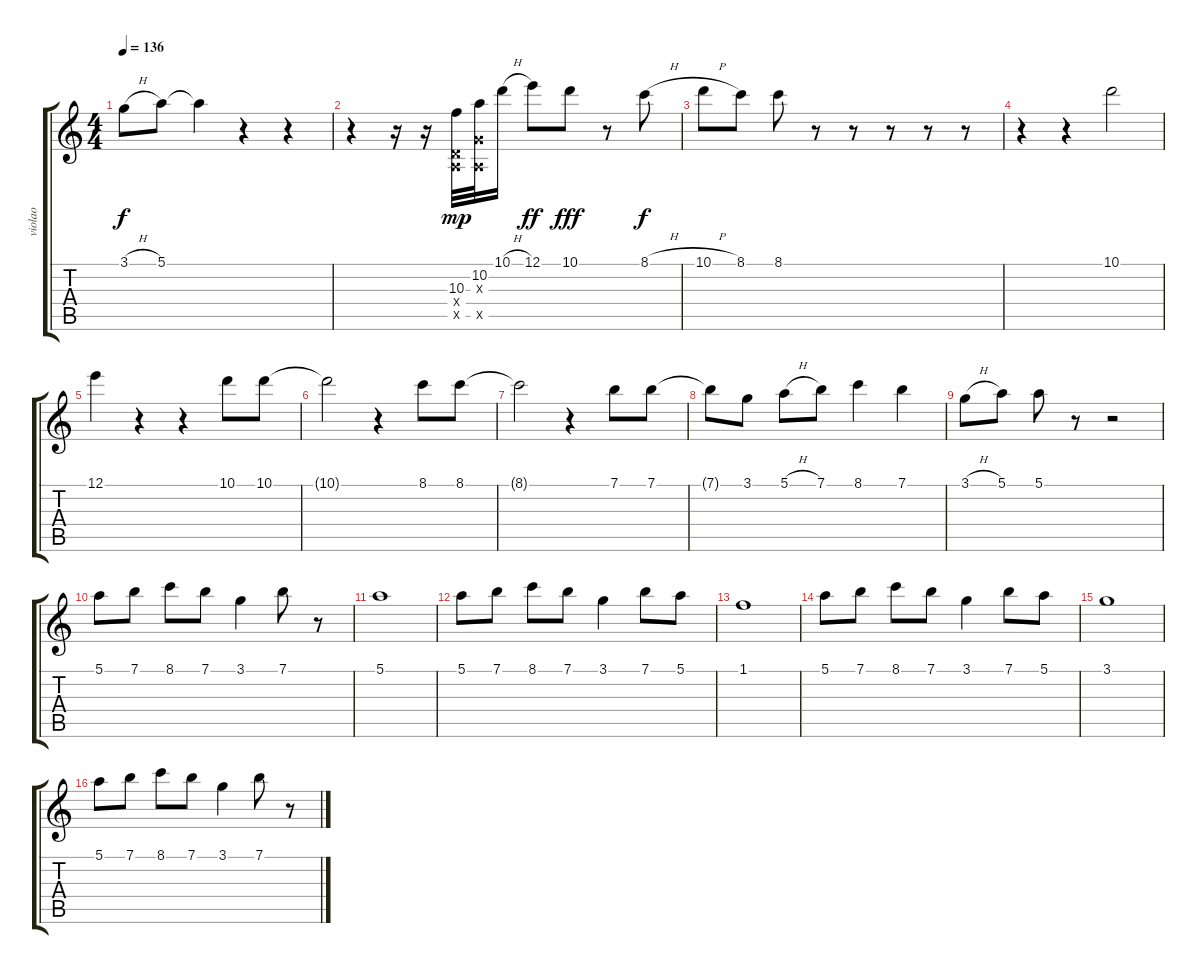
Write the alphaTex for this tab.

\track ("violao" "violao") {instrument acousticguitarsteel}
\staff {score tabs}
\tuning (E4 B3 G3 D3 A2 E2) {hide}
\ts (4 4)
\tempo 136
\clef g2
\ks c
3.1{h}.8{dy f} 5.1.8 5.1{t}.4 r.4 r.4 |
r.4 r.16 r.16 (10.3 0.4{x} 0.5{x}).32{dy mp} (10.2 0.3{x} 0.5{x}).32 10.1{h}.16 12.1.8{dy ff} 10.1.8{dy fff} r.8 8.1{h}.8{dy f} |
10.1{h}.8 8.1.8 8.1.8 r.8 r.8 r.8 r.8 r.8 |
r.4 r.4 10.1.2 |
12.1.4 r.4 r.4 10.1.8 10.1.8 |
10.1{t}.2 r.4 8.1.8 8.1.8 |
8.1{t}.2 r.4 7.1.8 7.1.8 |
7.1{t}.8 3.1.8 5.1{h}.8 7.1.8 8.1.4 7.1.4 |
3.1{h}.8 5.1.8 5.1.8 r.8 r.2 |
5.1.8 7.1.8 8.1.8 7.1.8 3.1.4 7.1.8 r.8 |
5.1.1 |
5.1.8 7.1.8 8.1.8 7.1.8 3.1.4 7.1.8 5.1.8 |
1.1.1 |
5.1.8 7.1.8 8.1.8 7.1.8 3.1.4 7.1.8 5.1.8 |
3.1.1 |
5.1.8 7.1.8 8.1.8 7.1.8 3.1.4 7.1.8 r.8
